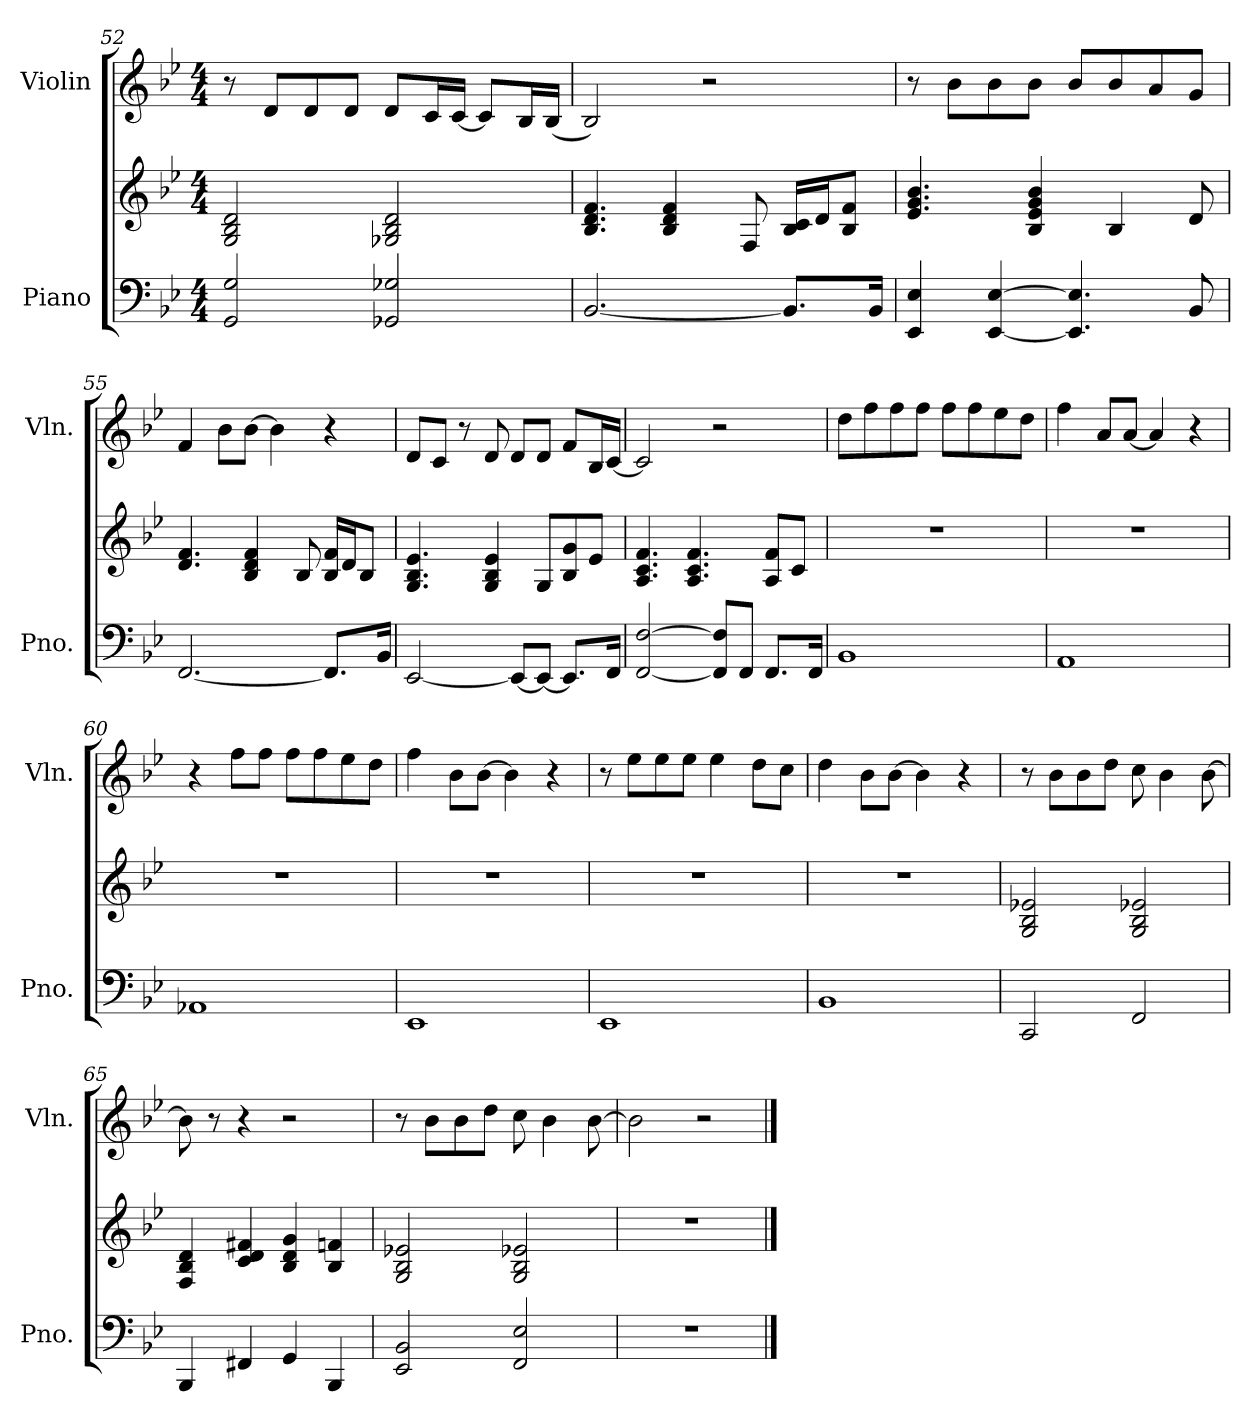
**kern	**kern	**kern
*part2	*part2	*part1
*staff3	*staff2	*staff1
*I"Piano	*	*I"Violin
*I'Pno.	*	*I'Vln.
*clefF4	*clefG2	*clefG2
*k[b-e-]	*k[b-e-]	*k[b-e-]
*M4/4	*M4/4	*M4/4
=52	=52	=52
2GG/ 2G/	2G/ 2B-/ 2d/	8r
.	.	8d/L
.	.	8d/
.	.	8d/J
2GG-X/ 2G-X/	2G-X/ 2B-/ 2d/	8d/L
.	.	16c/L
.	.	[16c/JJ
.	.	8c/L]
.	.	16B-/L
.	.	(<16B-/JJ
!!LO:PB:g=z
=53	=53	=53
[2.BB-/	4.B-/ 4.d/ 4.f/	2B-/)
.	4B-/ 4d/ 4f/	.
.	.	2r
.	8F/	.
8.BB-/L]	16B-/ 16c/LL	.
.	16d/J	.
.	8B-/ 8f/J	.
16BB-/Jk	.	.
=54	=54	=54
4EE-/ 4E-/	4.e-/ 4.g/ 4.b-/	8r
.	.	8b-\L
[4EE-/ [4E-/	.	8b-\
.	4B-/ 4e-/ 4g/ 4b-/	8b-\J
4.EE-/] 4.E-/]	.	8b-/L
.	4B-/	8b-/
.	.	8a/
8BB-/	8d/	8g/J
=55	=55	=55
[2.FF/	4.d/ 4.f/	4f/
.	.	8b-\L
.	4B-/ 4d/ 4f/	[8b-\J
.	.	4b-\]
.	8B-/	.
8.FF/L]	16B-/ 16f/LL	4r
.	16d/J	.
.	8B-/J	.
16BB-/Jk	.	.
=56	=56	=56
[2EE-/	4.G/ 4.B-/ 4.e-/	8d/L
.	.	8c/J
.	.	8r
.	4G/ 4B-/ 4e-/	8d/
8EE-/L_	.	8d/L
8EE-/J_	8G/L	8d/J
8.EE-/L]	8B-/ 8g/	8f/L
.	8e-/J	16B-/L
16FF/Jk	.	[16c/JJ
=57	=57	=57
[2FF/ [2F/	4.A/ 4.c/ 4.f/	2c/]
.	4.A/ 4.c/ 4.f/	.
8FF/] 8F/]L	.	2r
8FF/J	.	.
8.FF/L	8A/ 8f/L	.
.	8c/J	.
16FF/Jk	.	.
=58	=58	=58
1BB-	1r	8dd\L
.	.	8ff\
.	.	8ff\
.	.	8ff\J
.	.	8ff\L
.	.	8ff\
.	.	8ee-\
.	.	8dd\J
!!LO:LB:g=z
=59	=59	=59
1AA	1r	4ff\
.	.	8a/L
.	.	[8a/J
.	.	4a/]
.	.	4r
=60	=60	=60
1AA-X	1r	4r
.	.	8ff\L
.	.	8ff\J
.	.	8ff\L
.	.	8ff\
.	.	8ee-\
.	.	8dd\J
=61	=61	=61
1EE-	1r	4ff\
.	.	8b-\L
.	.	[8b-\J
.	.	4b-\]
.	.	4r
=62	=62	=62
1EE-	1r	8r
.	.	8ee-\L
.	.	8ee-\
.	.	8ee-\J
.	.	4ee-\
.	.	8dd\L
.	.	8cc\J
=63	=63	=63
1BB-	1r	4dd\
.	.	8b-\L
.	.	[8b-\J
.	.	4b-\]
.	.	4r
=64	=64	=64
2CC/	2G/ 2B-/ 2e-X/	8r
.	.	8b-\L
.	.	8b-\
.	.	8dd\J
2FF/	2G/ 2B-/ 2e-X/	8cc\
.	.	4b-\
.	.	[8b-\
=65	=65	=65
4BBB-/	4F/ 4B-/ 4d/	8b-\]
.	.	8r
4FF#X/	4c/ 4d/ 4f#X/	4r
4GG/	4B-/ 4d/ 4g/	2r
4BBB-/	4B-/ 4fn/	.
=66	=66	=66
2EE-/ 2BB-/	2G/ 2B-/ 2e-X/	8r
.	.	8b-\L
.	.	8b-\
.	.	8dd\J
2FF/ 2E-/	2G/ 2B-/ 2e-X/	8cc\
.	.	4b-\
.	.	[8b-\
=67	=67	=67
1r	1r	2b-\]
.	.	2r
==	==	==
*-	*-	*-
